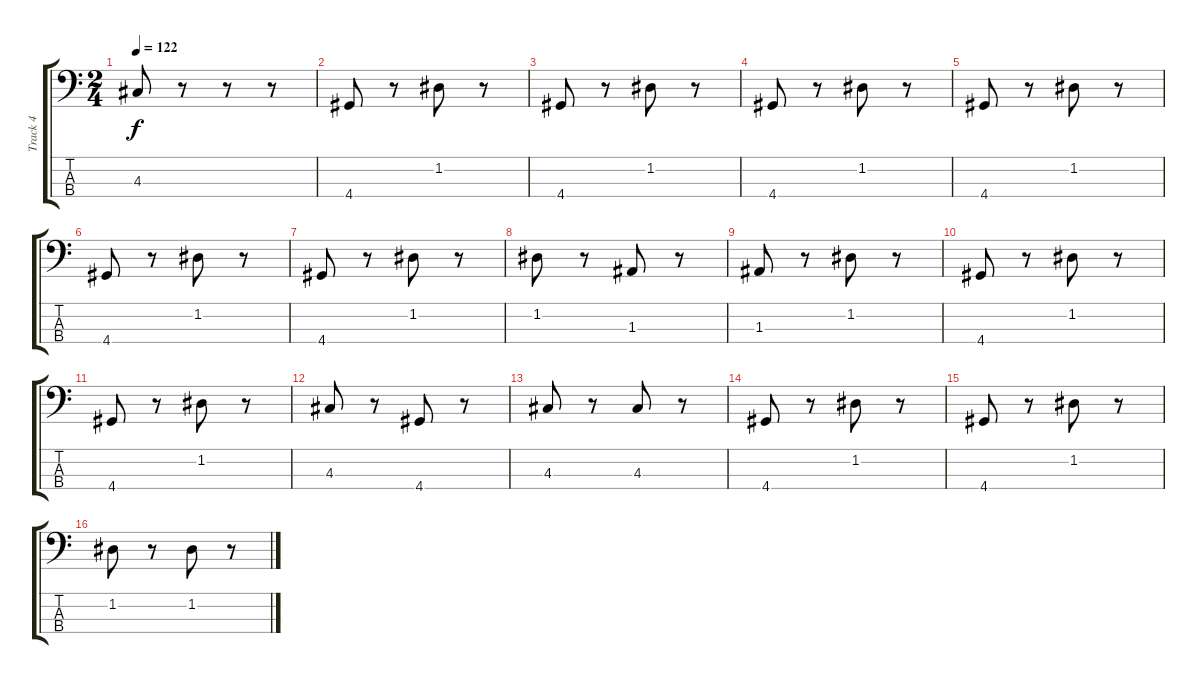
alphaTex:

\track ("Track 4" "Track 4") {instrument electricbassfinger}
\staff {score tabs}
\tuning (G2 D2 A1 E1) {hide}
\ts (2 4)
\tempo 122
\clef f4
\ks c
4.3.8{dy f} r.8 r.8 r.8 |
4.4.8 r.8 1.2.8 r.8 |
4.4.8 r.8 1.2.8 r.8 |
4.4.8 r.8 1.2.8 r.8 |
4.4.8 r.8 1.2.8 r.8 |
4.4.8 r.8 1.2.8 r.8 |
4.4.8 r.8 1.2.8 r.8 |
1.2.8 r.8 1.3.8 r.8 |
1.3.8 r.8 1.2.8 r.8 |
4.4.8 r.8 1.2.8 r.8 |
4.4.8 r.8 1.2.8 r.8 |
4.3.8 r.8 4.4.8 r.8 |
4.3.8 r.8 4.3.8 r.8 |
4.4.8 r.8 1.2.8 r.8 |
4.4.8 r.8 1.2.8 r.8 |
1.2.8 r.8 1.2.8 r.8
